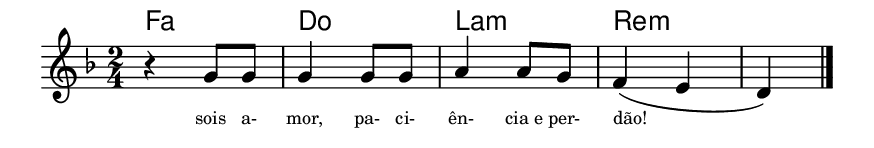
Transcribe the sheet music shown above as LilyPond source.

\version "2.20.0"
#(set! paper-alist (cons '("linha" . (cons (* 148 mm) (* 25 mm))) paper-alist))

\paper {
  #(set-paper-size "linha")
  ragged-right = ##f
}

\language "portugues"


harmonia = \chordmode {
    %\partial 4
%harmonia
  fa2 do la:m re:m~ re4:m
%/harmonia
}
melodia = \fixed do' {
    \key re \minor
    \time 2/4
    %\partial 4
%recitação
    r4 sol8 sol
    sol4 sol8 sol
    la4 la8 sol
    fa4( mi
    re)
    \bar "|."
%/recitação
}
letra = \lyricmode {
    \teeny
    sois a- mor, pa- ci- ên- cia_e per- dão!
    %\tweak self-alignment-X #1  \markup{aten-}
    %\tweak self-alignment-X #-1 \markup{\bold{dei}-me por pie-}
    %\tweak self-alignment-X #-1 \markup{\bold{da}de e escu-}
    %\tweak self-alignment-X #-1 \markup{\bold{tai} minha ora-}
    %\tweak self-alignment-X #-1 \markup{\bold{ção!}}
}

\book {
  \paper {
      indent = 0\mm
      scoreTitleMarkup = \markup {
          \with-color #red
          \fromproperty #'header:piece
      }
  }
  \header {
    %piece = "Ant."
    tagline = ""
  }
  \score {
    <<
      \new ChordNames {
        \set chordChanges = ##t
		\set noChordSymbol = ""
        \harmonia
      }
      \new Voice = "canto" { \melodia }
      \new Lyrics \lyricsto "canto" \letra
    >>
  }
}
